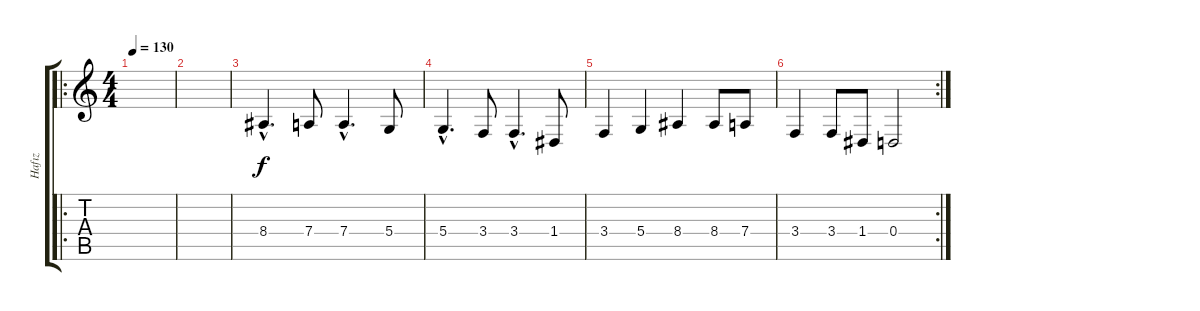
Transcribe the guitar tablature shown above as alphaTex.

\track ("Hafız" "Hafız") {instrument englishhorn}
\staff {score tabs}
\tuning (E4 B3 G3 D3 A2 E2) {hide}
\ro
\ts (4 4)
\tempo 130
\clef g2
\ks c
|
|
8.4{hac}.4{d volume 5} 7.4.8 7.4{hac}.4{d} 5.4.8 |
5.4{hac}.4{d} 3.4.8 3.4{hac}.4{d} 1.4.8 |
3.4.4 5.4.4 8.4.4 8.4.8 7.4.8 |
\rc 2
3.4.4 3.4.8 1.4.8 0.4.2
